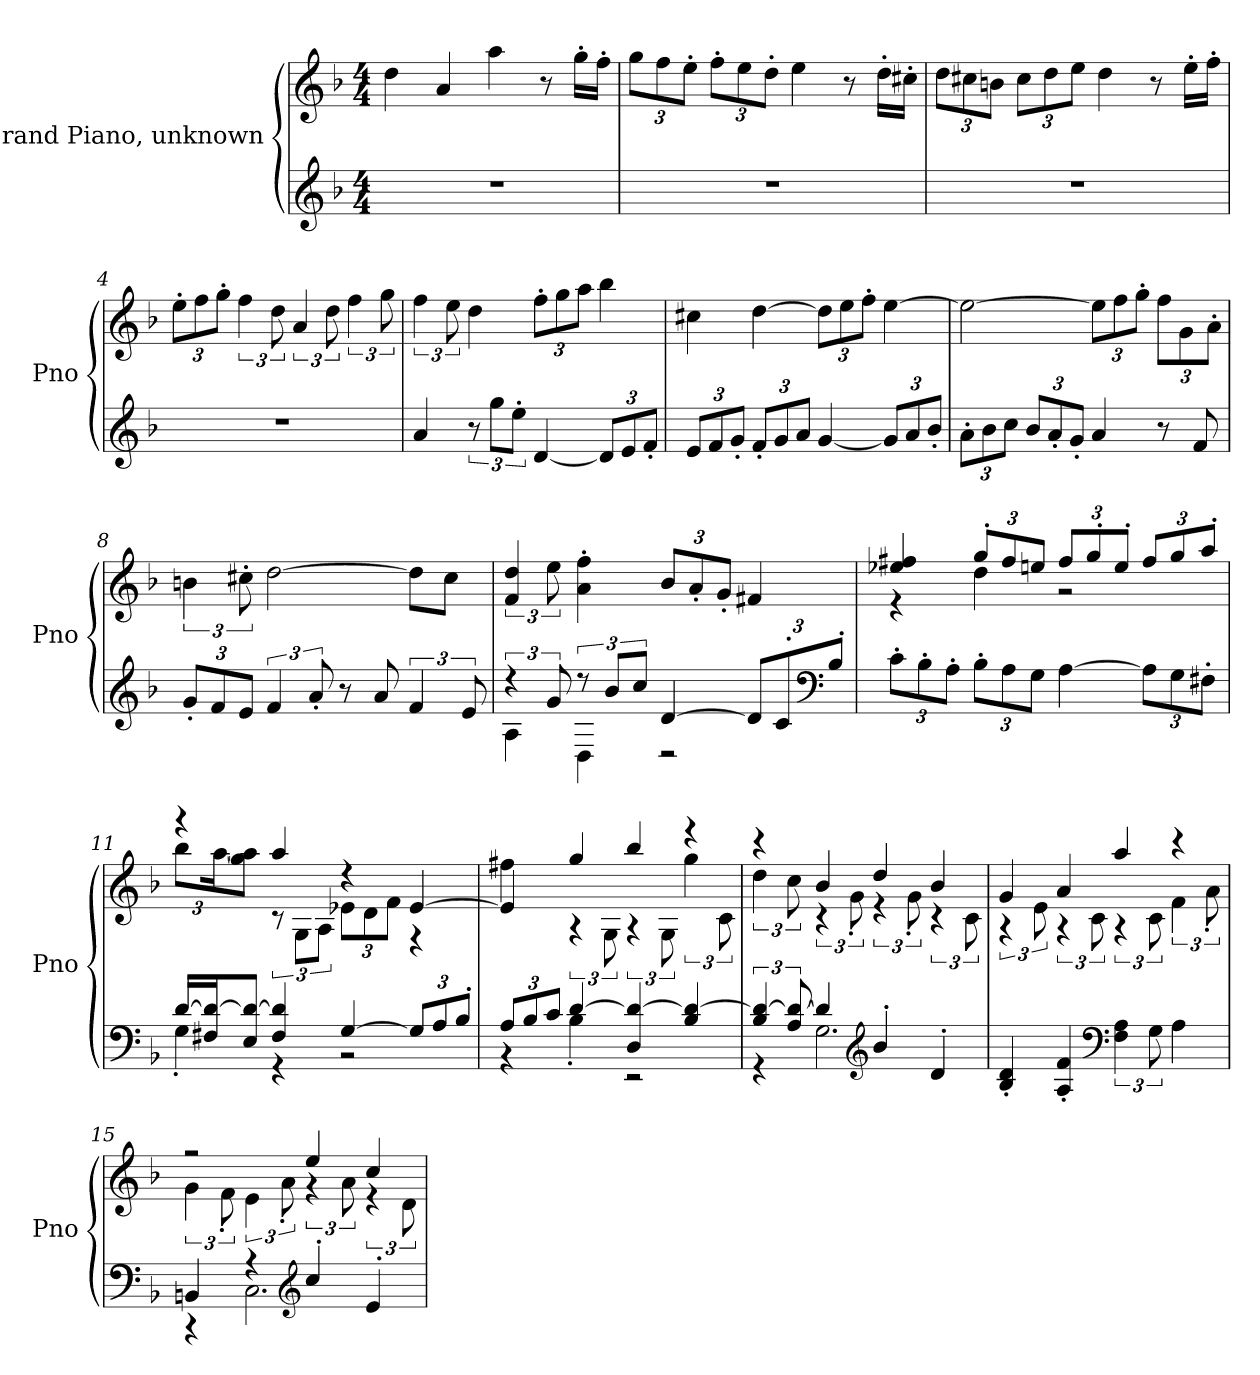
**kern	**kern
*part1	*part1
*staff2	*staff1
*I"Grand Piano, unknown	*
*I'Pno	*
*clefG2	*clefG2
*k[b-]	*k[b-]
*M4/4	*M4/4
*MM121	*MM121
=1	=1
1r	4dd\
.	4a/
.	4aa\
.	8r
.	16gg'\LL
.	16ff'\JJ
=2	=2
*	*Xbrackettup
1r	12gg\L
.	12ff\
.	12ee'\J
.	12ff'\L
.	12ee\
.	12dd'\J
.	4ee\
.	8r
.	16dd'\LL
.	16cc#X'\JJ
=3	=3
1r	12dd\L
.	12cc#X\
.	12bn\J
.	12cc#\L
.	12dd\
.	12ee\J
.	4dd\
.	8r
.	16ee'\LL
.	16ff'\JJ
=4	=4
1r	12ee'\L
.	12ff\
.	12gg'\J
*	*brackettup
.	6ff\
.	12dd\
.	6a/
.	12dd\
.	6ff\
.	12gg\
!!LO:LB:g=z
=5	=5
4a/	6ff\
.	12ee\
12r	4dd\
12gg\L	.
12ee'\J	.
*	*Xbrackettup
[4d/	12ff'\L
.	12gg\
.	12aa\J
*Xbrackettup	*
12d/L]	4bb-\
12e/	.
12f'/J	.
=6	=6
12e/L	4cc#X\
12f/	.
12g'/J	.
12f'/L	[4dd\
12g/	.
12a/J	.
[4g/	12dd\L]
.	12ee\
.	12ff'\J
12g/L]	[4ee\
12a/	.
12b-'/J	.
=7	=7
12a'\L	2ee\_
12b-\	.
12cc\J	.
12b-/L	.
12a'/	.
12g'/J	.
4a/	12ee\L]
.	12ff\
.	12gg'\J
8r	12ff\L
.	12g\
8f/	.
.	12a'\J
!!LO:LB:g=z
=8	=8
*	*brackettup
12g'/L	6bn\
12f/	.
12e/J	12cc#X'\
*brackettup	*
6f/	[2dd\
12a'/	.
8r	.
8a/	.
6f/	8dd\L]
.	8cc#\J
12e/	.
=9	=9
*^	*
6r	4A\	6f/ 6dd/
12g/	.	12ee\
12r	4D\	4a\' 4ff\'
12b-/L	.	.
12cc/J	.	.
*	*	*Xbrackettup
[4d/	2r	12b-/L
.	.	12a'/
.	.	12g'/J
*Xbrackettup	*	*
12d/L]	.	4f#X/
12c'/	.	.
*clefF4	*	*
12B-'/J	.	.
*v	*v	*
=10	=10
*	*^
12c'\L	4ee-X/ 4ff#X/	4r
12B-'\	.	.
12A'\J	.	.
12B-'\L	12gg'/L	4dd\
12A\	12ff#/	.
12G\J	12een/J	.
[4A\	12ff#/L	2r
.	12gg'/	.
.	12ee'/J	.
12A\L]	12ff#/L	.
12G\	12gg/	.
12F#X'\J	12aa'/J	.
!!LO:LB:g=z	!!
=11	=11	=11
*^	*	*
[16d/LL	4G'\	4r	12bb-\L
16F#X/ 16d/_J	.	.	.
.	.	.	[24aa\K
8E/ 8d/_J	.	.	8gg\ 8aa\]J
*	*	*	*brackettup
4F#/ 4d/]	4r	4aa/	12r
.	.	.	12G\L
.	.	.	12A\J
*	*	*	*Xbrackettup
[4G/	2r	4r	12e-X\L
.	.	.	12d\
.	.	.	12f\J
12G/L]	.	[4e-/	4r
12A/	.	.	.
12B-'/J	.	.	.
=12	=12	=12	=12
12A/L	4r	4e-/]	4ff#X\
12B-/	.	.	.
12c/J	.	.	.
*	*	*	*brackettup
[4d/	4B-'\	4gg/	6r
.	.	.	12G\
4D/ 4d/_	2r	4bb-/	6r
.	.	.	12G\
4B-/ 4d/_	.	4r	6gg\
.	.	.	12c\
=13	=13	=13	=13
*brackettup	*	*	*
6B-/ 6d/_	4r	4r	6dd\
12A/ 12d/_	.	.	12cc\
4d/]	2.G\	4b-/	6r
.	.	.	12g'\
*clefG2	*	*	*
4b-'/	.	4dd/	6r
.	.	.	12g'\
4d'/	.	4b-/	6r
.	.	.	12c\
*v	*v	*	*
!!LO:LB:g=z	!!
=14	=14	=14
4B-/' 4d/'	4g/	6r
.	.	12e\
4A/' 4f/'	4a/	6r
.	.	12c\
*clefF4	*	*
6F\ 6A\	4aa/	6r
12G\	.	12c\
4A\	4r	6f\
.	.	12a'\
=15	=15	=15
*^	*	*
4BBn/	4r	2r	6g\
.	.	.	12f'\
4r	2.C\	.	6e\
.	.	.	12a'\
*clefG2	*	*	*
4cc'/	.	4ee/	6r
.	.	.	12a\
4e'/	.	4cc/	6r
.	.	.	12d\
*v	*v	*	*
*	*v	*v
=	=
*-	*-
